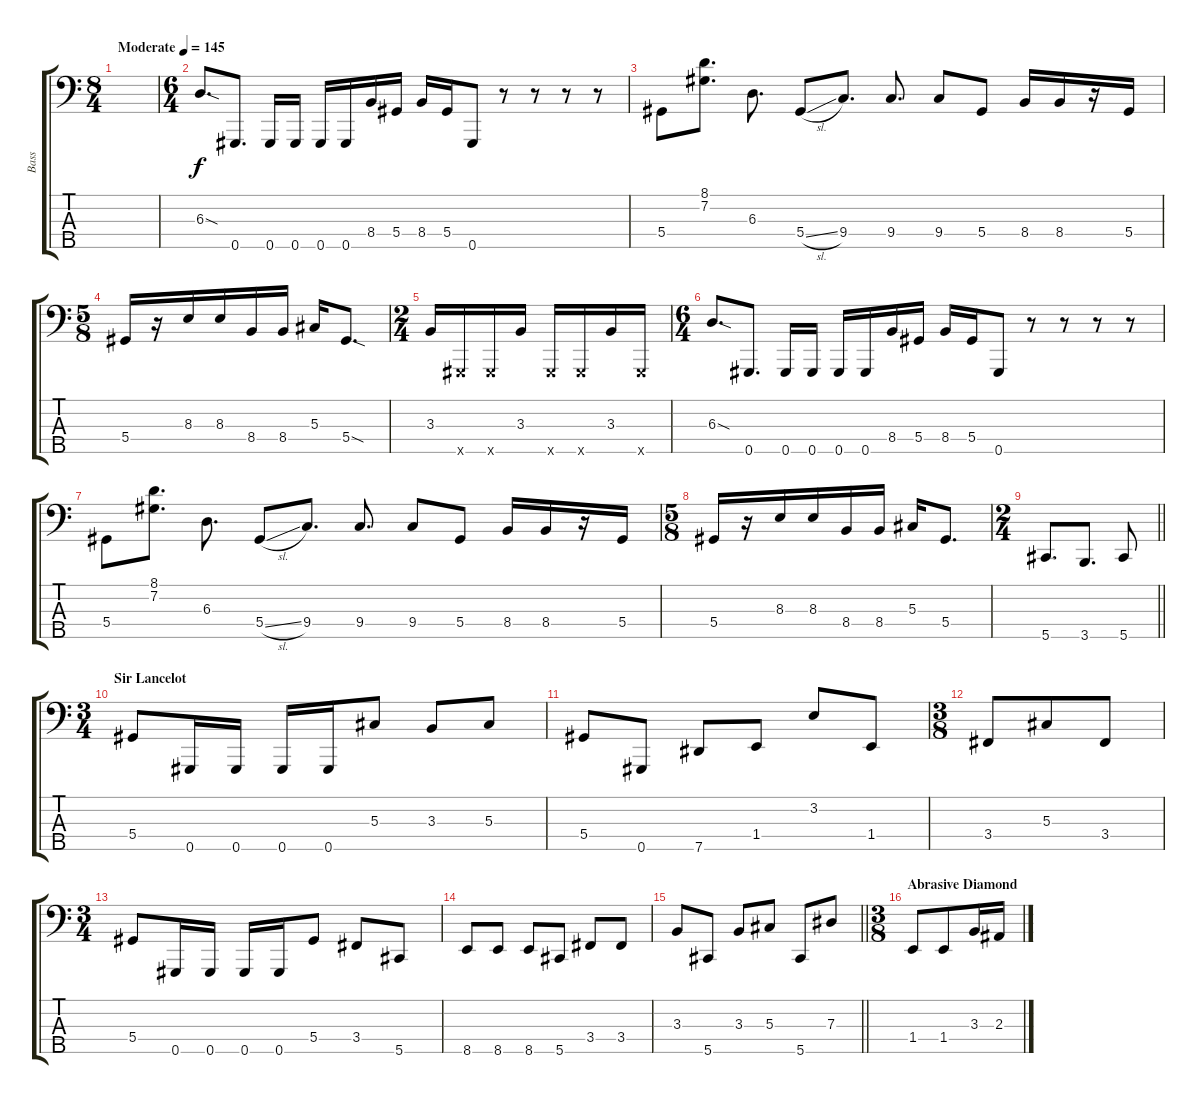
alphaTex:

\track ("Bass" "Bass") {instrument slapbass1}
\staff {score tabs}
\tuning (Gb2 Db2 Ab1 Eb1 Ab0) {hide}
\ts (8 4)
\tempo (145 "Moderate")
\clef f4
\ks c
|
\ts (6 4)
6.3{sod}.8{d} 0.5.8{d} 0.5.16 0.5.16 0.5.16 0.5.16 8.4.16 5.4.16 8.4.16 5.4.16 0.5.8 r.8 r.8 r.8 r.8 |
5.4.8 (8.1 7.2).8{d} 6.3.8{d} 5.4{sl}.8 9.4.8{d} 9.4.8{d} 9.4.8 5.4.8 8.4.16 8.4.16 r.16 5.4.16 |
\ts (5 8)
5.4.16 r.16 8.3.16 8.3.16 8.4.16 8.4.16 5.3.16 5.4{sod}.8{d} |
\ts (2 4)
3.3.16 0.5{x}.16 0.5{x}.16 3.3.16 0.5{x}.16 0.5{x}.16 3.3.16 0.5{x}.16 |
\ts (6 4)
6.3{sod}.8{d} 0.5.8{d} 0.5.16 0.5.16 0.5.16 0.5.16 8.4.16 5.4.16 8.4.16 5.4.16 0.5.8 r.8 r.8 r.8 r.8 |
5.4.8 (8.1 7.2).8{d} 6.3.8{d} 5.4{sl}.8 9.4.8{d} 9.4.8{d} 9.4.8 5.4.8 8.4.16 8.4.16 r.16 5.4.16 |
\ts (5 8)
5.4.16 r.16 8.3.16 8.3.16 8.4.16 8.4.16 5.3.16 5.4.8{d} |
\ts (2 4)
\barLineRight lightlight
5.5.8{d} 3.5.8{d} 5.5.8 |
\ts (3 4)
\section ("" "Sir Lancelot")
5.4.8 0.5.16 0.5.16 0.5.16 0.5.16 5.3.8 3.3.8 5.3.8 |
5.4.8 0.5.8 7.5.8 1.4.8 3.2.8 1.4.8 |
\ts (3 8)
3.4.8 5.3.8 3.4.8 |
\ts (3 4)
5.4.8 0.5.16 0.5.16 0.5.16 0.5.16 5.4.8 3.4.8 5.5.8 |
8.5.8 8.5.8 8.5.8 5.5.8 3.4.8 3.4.8 |
\barLineRight lightlight
3.3.8 5.5.8 3.3.8 5.3.8 5.5.8 7.3.8 |
\ts (3 8)
\section ("" "Abrasive Diamond")
1.4.8 1.4.8 3.3.16 2.3.16
